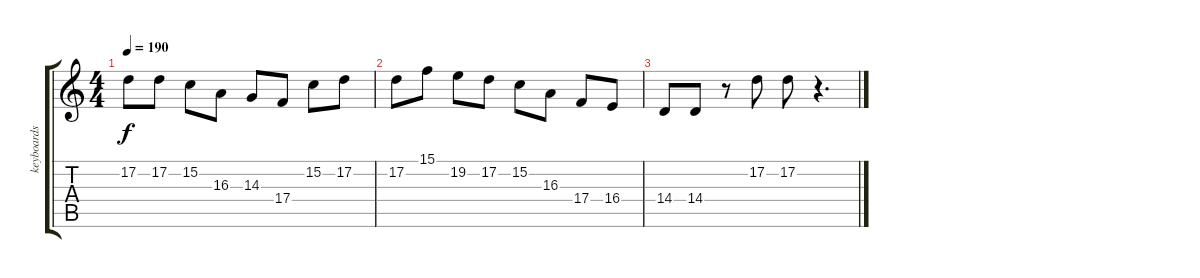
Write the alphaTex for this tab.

\track ("keyboards" "keyboards") {instrument lead1square}
\staff {score tabs}
\tuning (D4 A3 F3 C3 G2 D2) {hide}
\ts (4 4)
\tempo 190
\clef g2
\ks c
17.2{t}.8{dy f} 17.2.8 15.2.8 16.3.8 14.3.8 17.4.8 15.2.8 17.2.8 |
17.2.8 15.1.8 19.2.8 17.2.8 15.2.8 16.3.8 17.4.8 16.4.8 |
14.4.8 14.4.8 r.8 17.2.8 17.2.8 r.4{d}
